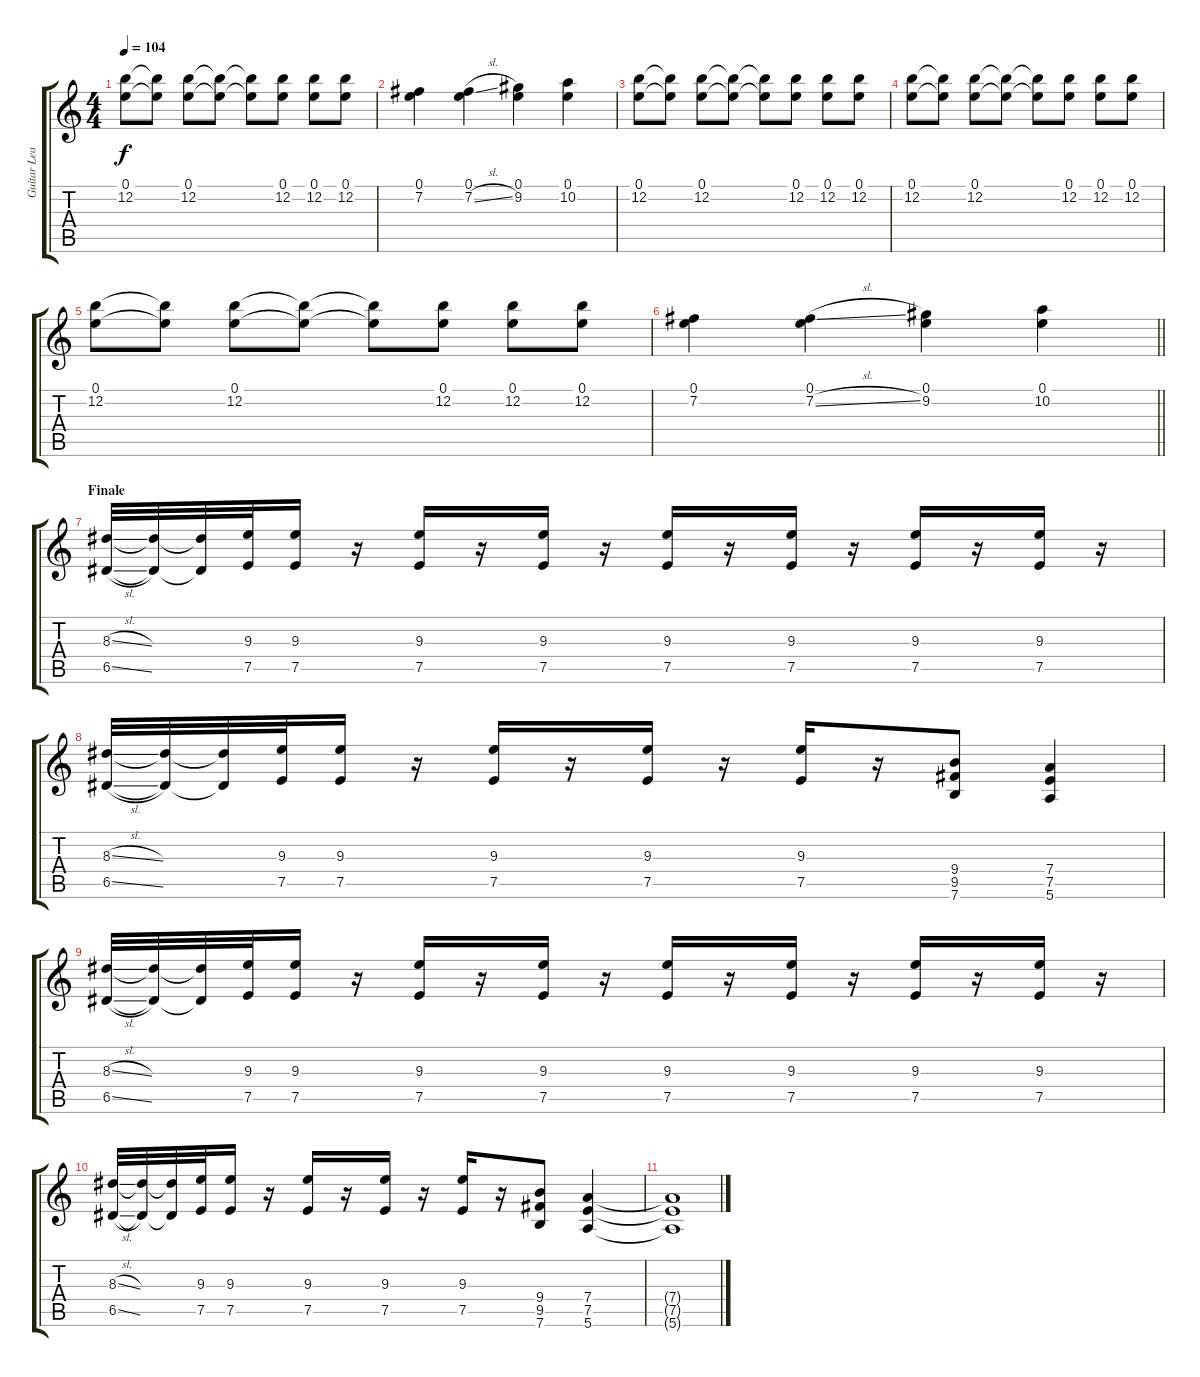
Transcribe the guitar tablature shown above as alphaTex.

\track ("Guitar Lead" "Guitar Lea") {instrument distortionguitar}
\staff {score tabs}
\tuning (E4 B3 G3 D3 A2 E2) {hide}
\ts (4 4)
\tempo 104
\clef g2
\ks c
(0.1 12.2).8{dy f} (0.1{t} 12.2{t}).8 (0.1 12.2).8 (0.1{t} 12.2{t}).8 (0.1{t} 12.2{t}).8 (0.1 12.2).8 (0.1 12.2).8 (0.1 12.2).8 |
(0.1 7.2).4 (0.1 7.2{sl}).4 (0.1 9.2).4 (0.1 10.2).4 |
(0.1 12.2).8 (0.1{t} 12.2{t}).8 (0.1 12.2).8 (0.1{t} 12.2{t}).8 (0.1{t} 12.2{t}).8 (0.1 12.2).8 (0.1 12.2).8 (0.1 12.2).8 |
(0.1 12.2).8 (0.1{t} 12.2{t}).8 (0.1 12.2).8 (0.1{t} 12.2{t}).8 (0.1{t} 12.2{t}).8 (0.1 12.2).8 (0.1 12.2).8 (0.1 12.2).8 |
(0.1 12.2).8 (0.1{t} 12.2{t}).8 (0.1 12.2).8 (0.1{t} 12.2{t}).8 (0.1{t} 12.2{t}).8 (0.1 12.2).8 (0.1 12.2).8 (0.1 12.2).8 |
\barLineRight lightlight
(0.1 7.2).4 (0.1 7.2{sl}).4 (0.1 9.2).4 (0.1 10.2).4 |
\section ("" "Finale")
(8.3{sl} 6.5{sl}).32 (8.3{t} 6.5{t}).32 (8.3{t} 6.5{t}).32 (9.3 7.5).32 (9.3 7.5).16 r.16 (9.3 7.5).16 r.16 (9.3 7.5).16 r.16 (9.3 7.5).16 r.16 (9.3 7.5).16 r.16 (9.3 7.5).16 r.16 (9.3 7.5).16 r.16 |
(8.3{sl} 6.5{sl}).32 (8.3{t} 6.5{t}).32 (8.3{t} 6.5{t}).32 (9.3 7.5).32 (9.3 7.5).16 r.16 (9.3 7.5).16 r.16 (9.3 7.5).16 r.16 (9.3 7.5).16 r.16 (9.4 9.5 7.6).8 (7.4 7.5 5.6).4 |
(8.3{sl} 6.5{sl}).32 (8.3{t} 6.5{t}).32 (8.3{t} 6.5{t}).32 (9.3 7.5).32 (9.3 7.5).16 r.16 (9.3 7.5).16 r.16 (9.3 7.5).16 r.16 (9.3 7.5).16 r.16 (9.3 7.5).16 r.16 (9.3 7.5).16 r.16 (9.3 7.5).16 r.16 |
(8.3{sl} 6.5{sl}).32 (8.3{t} 6.5{t}).32 (8.3{t} 6.5{t}).32 (9.3 7.5).32 (9.3 7.5).16 r.16 (9.3 7.5).16 r.16 (9.3 7.5).16 r.16 (9.3 7.5).16 r.16 (9.4 9.5 7.6).8 (7.4 7.5 5.6).4 |
(7.4{t} 7.5{t} 5.6{t}).1{volume 2}
